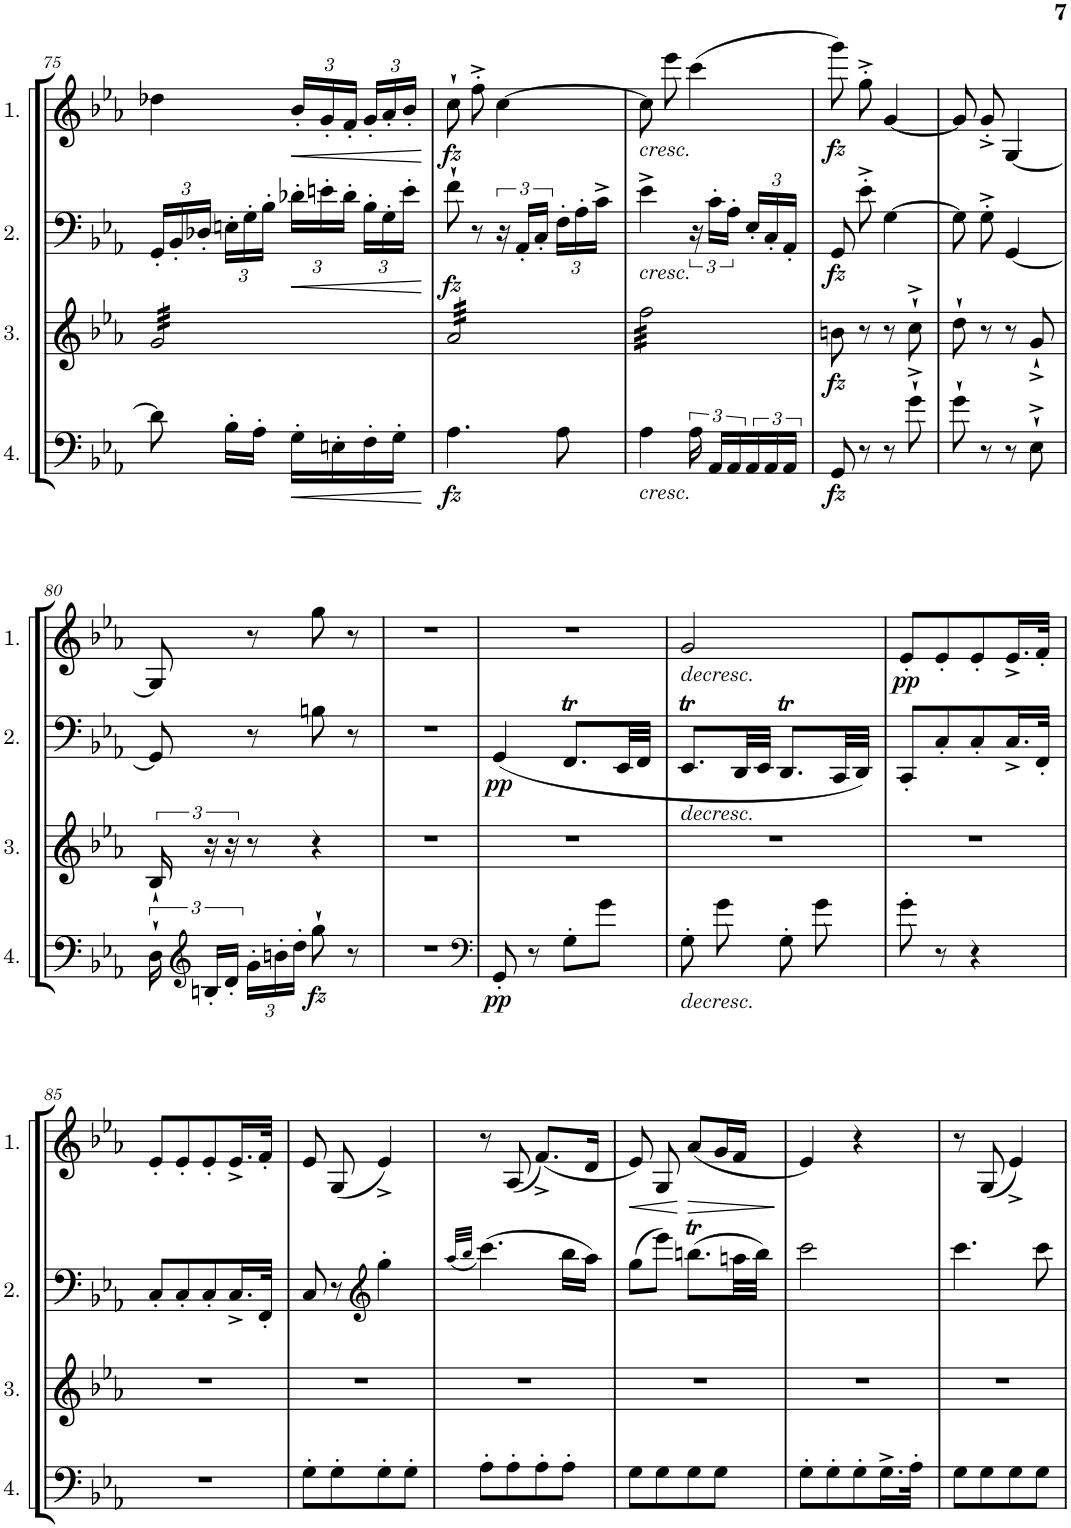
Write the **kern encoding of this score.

**kern	**dynam	**kern	**dynam	**kern	**dynam	**kern	**dynam
*part4	*part4	*part3	*part3	*part2	*part2	*part1	*part1
*staff4	*staff4	*staff3	*staff3	*staff2	*staff2	*staff1	*staff1
*I"Cello 4	*	*I"Cello 3	*	*I"Cello 2	*	*I"Cello 1	*
!!LO:PB:g=z
*clefF4	*	*clefG2	*	*clefF4	*	*clefG2	*
*k[b-e-a-]	*	*k[b-e-a-]	*	*k[b-e-a-]	*	*k[b-e-a-]	*
*M2/4	*	*M2/4	*	*M2/4	*	*M2/4	*
*	*	*	*	*Xbrackettup	*	*	*
=75	=75	=75	=75	=75	=75	=75	=75
*	*	*tremolo	*	*	*	*	*
8d-\]	.	32g/LLL	.	24GG'/LL	.	4dd-X\	.
.	.	32g/	.	.	.	.	.
.	.	.	.	24BB-'/	.	.	.
.	.	32g/	.	.	.	.	.
.	.	.	.	24D-X'/JJ	.	.	.
.	.	32g/	.	.	.	.	.
16B-'\LL	.	32g/	.	24En'\LL	.	.	.
.	.	32g/	.	.	.	.	.
.	.	.	.	24G'\	.	.	.
16A-'\JJ	.	32g/	.	.	.	.	.
.	.	.	.	24B-'\JJ	.	.	.
.	.	32g/	.	.	.	.	.
!	!LO:HP:b	!	!	!	!LO:HP:b	!	!
*	*	*	*	*	*	*Xbrackettup	*
!	!	!	!	!	!	!	!LO:HP:b
16G'\LL	<	32g/	.	24d-X'\LL	<	24b-'/LL	<
.	.	32g/	.	.	.	.	.
.	.	.	.	24en'\	.	24g'/	.
16En'\	.	32g/	.	.	.	.	.
.	.	.	.	24d-'\JJ	.	24f'/JJ	.
.	.	32g/	.	.	.	.	.
16F'\	.	32g/	.	24B-'\LL	.	24g'/LL	.
.	.	32g/	.	.	.	.	.
.	.	.	.	24G'\	.	24a-'/	.
16G'\JJ	.	32g/	.	.	.	.	.
.	.	.	.	24e'\JJ	.	24b-'/JJ	.
.	.	32g/JJJ	.	.	.	.	.
.	[	.	.	.	[	.	[
=76	=76	=76	=76	=76	=76	=76	=76
!	!LO:DY:b	!	!	!	!LO:DY:b	!	!LO:DY:b
4.A-\	fz	32a-/LLL	.	8f`\	fz	8cc`\	fz
.	.	32a-/	.	.	.	.	.
.	.	32a-/	.	.	.	.	.
.	.	32a-/	.	.	.	.	.
.	.	32a-/	.	8r	.	8ff'^\	.
.	.	32a-/	.	.	.	.	.
.	.	32a-/	.	.	.	.	.
.	.	32a-/	.	.	.	.	.
*	*	*	*	*brackettup	*	*	*
.	.	32a-/	.	24r	.	[4cc\	.
.	.	32a-/	.	.	.	.	.
.	.	.	.	24AA-'/LL	.	.	.
.	.	32a-/	.	.	.	.	.
.	.	.	.	24C'/JJ	.	.	.
.	.	32a-/	.	.	.	.	.
*	*	*	*	*Xbrackettup	*	*	*
8A-\	.	32a-/	.	24F'\LL	.	.	.
.	.	32a-/	.	.	.	.	.
.	.	.	.	24A-'\	.	.	.
.	.	32a-/	.	.	.	.	.
.	.	.	.	24c^\JJ	.	.	.
.	.	32a-/JJJ	.	.	.	.	.
=77	=77	=77	=77	=77	=77	=77	=77
!	!	!	!	!	!	!LO:TX:b:i:t=cresc.	!
!	!	!	!	!LO:TX:b:i:t=cresc.	!	!	!
!LO:TX:b:i:t=cresc.	!	!	!	!	!	!	!
4A-\	.	32ff\LLL	.	4e-^\	.	8cc\]	.
.	.	32ff\	.	.	.	.	.
.	.	32ff\	.	.	.	.	.
.	.	32ff\	.	.	.	.	.
.	.	32ff\	.	.	.	8eee-\	.
.	.	32ff\	.	.	.	.	.
.	.	32ff\	.	.	.	.	.
.	.	32ff\	.	.	.	.	.
*	*	*	*	*brackettup	*	*	*
24A-\	.	32ff\	.	24r	.	(4ccc\	.
.	.	32ff\	.	.	.	.	.
24AA-/LL	.	.	.	24c'\LL	.	.	.
.	.	32ff\	.	.	.	.	.
24AA-/	.	.	.	24A-'\JJ	.	.	.
.	.	32ff\	.	.	.	.	.
*	*	*	*	*Xbrackettup	*	*	*
24AA-/	.	32ff\	.	24E-'/LL	.	.	.
.	.	32ff\	.	.	.	.	.
24AA-/	.	.	.	24C'/	.	.	.
.	.	32ff\	.	.	.	.	.
24AA-/JJ	.	.	.	24AA-'/JJ	.	.	.
.	.	32ff\JJJ	.	.	.	.	.
*	*	*Xtremolo	*	*	*	*	*
=78	=78	=78	=78	=78	=78	=78	=78
!	!LO:DY:b	!	!LO:DY:b	!	!LO:DY:b	!	!LO:DY:b
8GG/	fz	8bn\	fz	8GG/	fz	8ggg\)	fz
8r	.	8r	.	8e-'^\	.	8gg'^\	.
8r	.	8r	.	[4G\	.	[4g/	.
8g`^\	.	8cc`^\	.	.	.	.	.
=79	=79	=79	=79	=79	=79	=79	=79
8g`\	.	8dd`\	.	8G\]	.	8g/]	.
8r	.	8r	.	8G'^\	.	8g'^/	.
8r	.	8r	.	[4GG/	.	[4G/	.
8E-`^\	.	8g`^/	.	.	.	.	.
!!LO:LB:g=z
=80	=80	=80	=80	=80	=80	=80	=80
24D`\	.	24B-`/	.	8GG/]	.	8G/]	.
*clefG2	*	*	*	*	*	*	*
24Bn'/LL	.	24r	.	.	.	.	.
24d'/JJ	.	24r	.	.	.	.	.
*Xbrackettup	*	*	*	*	*	*	*
24g'\LL	.	8r	.	8r	.	8r	.
24bn'\	.	.	.	.	.	.	.
24dd'\JJ	.	.	.	.	.	.	.
!	!LO:DY:b	!	!	!	!	!	!
8gg`\	fz	4r	.	8Bn\	.	8gg\	.
8r	.	.	.	8r	.	8r	.
=81	=81	=81	=81	=81	=81	=81	=81
2r	.	2r	.	2r	.	2r	.
=82	=82	=82	=82	=82	=82	=82	=82
*clefF4	*	*	*	*	*	*	*
!	!LO:DY:b	!	!	!	!LO:DY:b	!	!
8GG'/	pp	2r	.	(4GG/	pp	2r	.
8r	.	.	.	.	.	.	.
8G'\L	.	.	.	8.FFT/L	.	.	.
8g\J	.	.	.	.	.	.	.
.	.	.	.	32EE-/LL	.	.	.
.	.	.	.	32FF/JJJ	.	.	.
=83	=83	=83	=83	=83	=83	=83	=83
!	!	!	!	!	!	!LO:TX:b:i:t=decresc.	!
!	!	!	!	!LO:TX:b:i:t=decresc.	!	!	!
!LO:TX:b:i:t=decresc.	!	!	!	!	!	!	!
8G'\	.	2r	.	8.EE-T/L	.	2g/	.
8g\	.	.	.	.	.	.	.
.	.	.	.	32DD/LL	.	.	.
.	.	.	.	32EE-/JJJ	.	.	.
8G'\	.	.	.	8.DDt/L	.	.	.
8g\	.	.	.	.	.	.	.
.	.	.	.	32CC/LL	.	.	.
.	.	.	.	32DD/JJJ)	.	.	.
=84	=84	=84	=84	=84	=84	=84	=84
!	!	!	!	!	!	!	!LO:DY:b
8g'\	.	2r	.	8CC'/L	.	8e-'/L	pp
8r	.	.	.	8C'/	.	8e-'/	.
4r	.	.	.	8C'/	.	8e-'/	.
.	.	.	.	16.C^/L	.	16.e-^/L	.
.	.	.	.	32FF'/JJk	.	32f'/JJk	.
!!LO:LB:g=z
=85	=85	=85	=85	=85	=85	=85	=85
2r	.	2r	.	8C'/L	.	8e-'/L	.
.	.	.	.	8C'/	.	8e-'/	.
.	.	.	.	8C'/	.	8e-'/	.
.	.	.	.	16.C^/L	.	16.e-^/L	.
.	.	.	.	32FF'/JJk	.	32f'/JJk	.
=86	=86	=86	=86	=86	=86	=86	=86
8G'\L	.	2r	.	8C/	.	8e-/	.
8G'\	.	.	.	8r	.	(8G/	.
*	*	*	*	*clefG2	*	*	*
8G'\	.	.	.	4gg'\	.	4e-^/)	.
8G'\J	.	.	.	.	.	.	.
=87	=87	=87	=87	=87	=87	=87	=87
.	.	.	.	(32qaa-/LLL	.	.	.
.	.	.	.	32qbb-/JJJ	.	.	.
8A-'\L	.	2r	.	(4.ccc\)	.	8r	.
8A-'\	.	.	.	.	.	(8A-/	.
8A-'\	.	.	.	.	.	(8.f^/L)	.
8A-'\J	.	.	.	16bb-\LL	.	.	.
.	.	.	.	16aa-\JJ)	.	16d/Jk	.
=88	=88	=88	=88	=88	=88	=88	=88
!	!	!	!	!	!	!	!LO:HP:b
8G\L	.	2r	.	(8gg\L	.	8e-/)	<
8G\	.	.	.	8eee-\J)	.	8G/	.
!	!	!	!	!	!	!	!LO:HP:n=1:b
8G\	.	.	.	(8.bbnt\L	.	(8a-/L	[ >
8G\J	.	.	.	.	.	16g/L	.
.	.	.	.	32aan\LL	.	16f/JJ	.
.	.	.	.	32bb\JJJ)	.	.	.
.	.	.	.	.	.	.	]
=89	=89	=89	=89	=89	=89	=89	=89
8G'\L	.	2r	.	2ccc\	.	4e-/)	.
8G'\	.	.	.	.	.	.	.
8G'\	.	.	.	.	.	4r	.
16.G^\L	.	.	.	.	.	.	.
32A-'\JJk	.	.	.	.	.	.	.
=90	=90	=90	=90	=90	=90	=90	=90
8G\L	.	2r	.	4.ccc\	.	8r	.
8G\	.	.	.	.	.	(8G/	.
8G\	.	.	.	.	.	4e-^/)	.
8G\J	.	.	.	8ccc\	.	.	.
=	=	=	=	=	=	=	=
*-	*-	*-	*-	*-	*-	*-	*-
